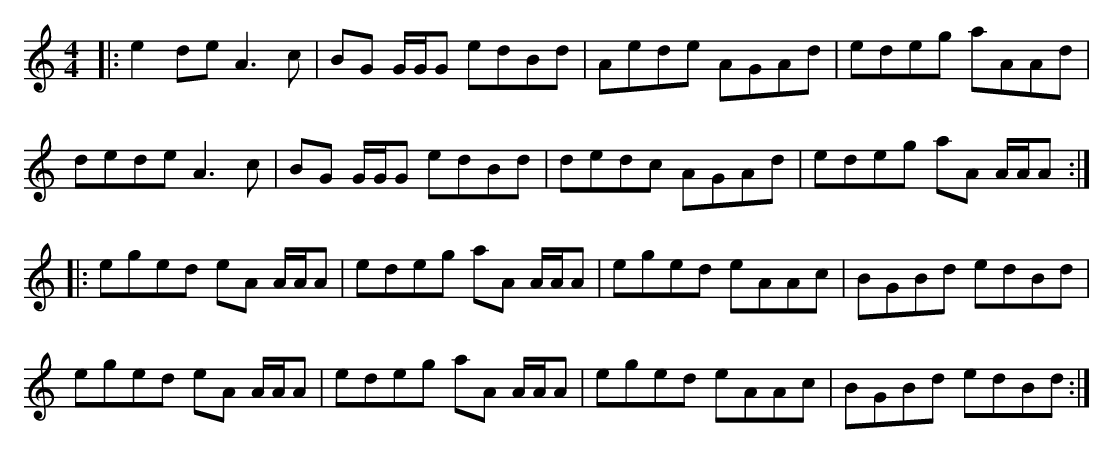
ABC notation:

X:1
M:4/4
K:Amin
|: e2 de A3c | BG G/G/G edBd | Aede AGAd | edeg aAAd |
dede A3c | BG G/G/G edBd | dedc AGAd | edeg aA A/A/A :|
|: eged eA A/A/A | edeg aA A/A/A | eged eAAc | BGBd edBd |
eged eA A/A/A | edeg aA A/A/A | eged eAAc | BGBd edBd :|
